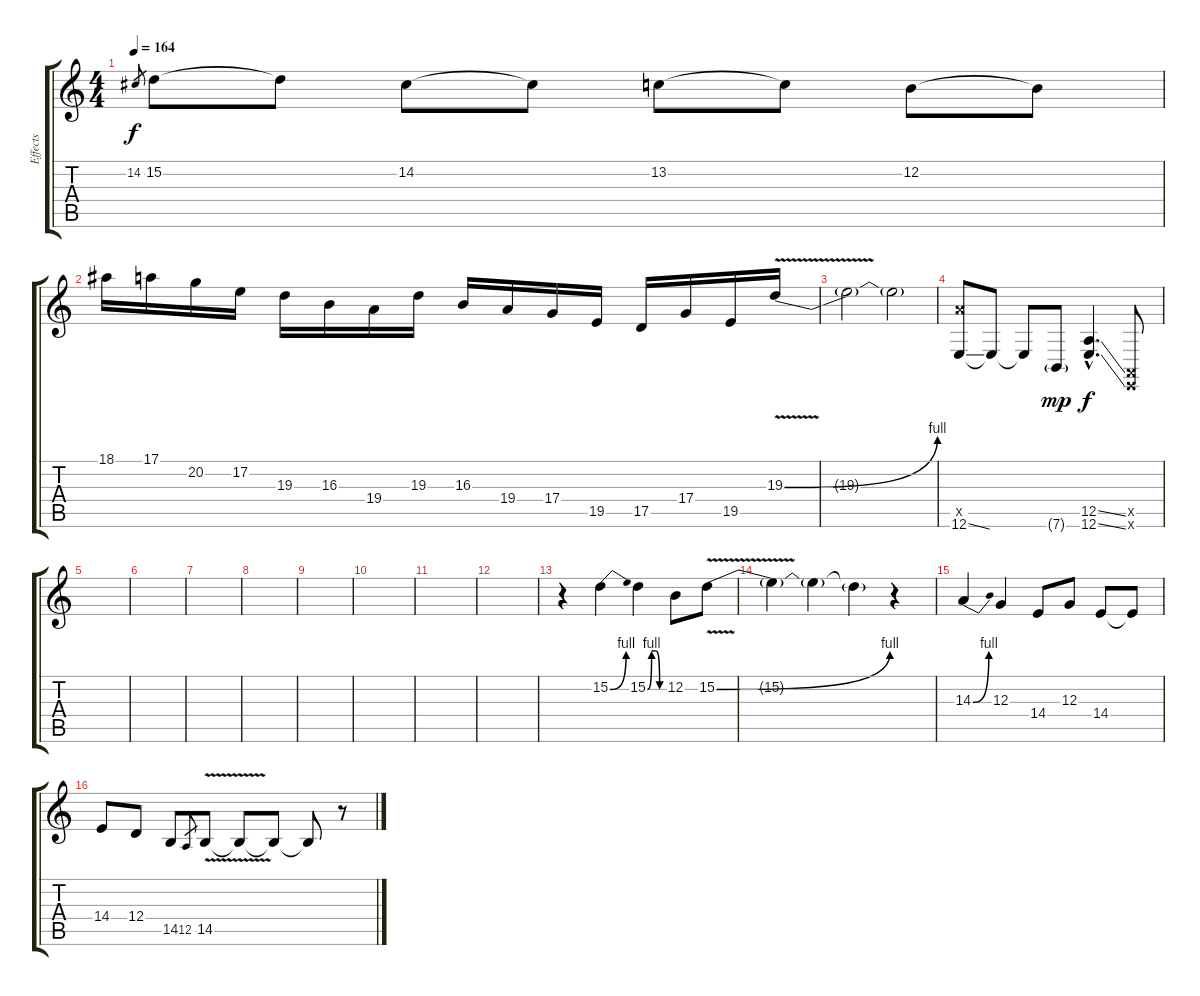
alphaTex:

\track ("Effects" "Effects") {instrument bassoon}
\staff {score tabs}
\tuning (E4 B3 G3 D3 A2 E2) {hide}
\ts (4 4)
\tempo 164
\clef g2
\ks c
14.2.8{gr dy f} 15.2.8 15.2{t}.8 14.2.8 14.2{t}.8 13.2.8 13.2{t}.8 12.2.8 12.2{t}.8 |
18.1.16 17.1.16 20.2.16 17.2.16 19.3.16 16.3.16 19.4.16 19.3.16 16.3.16 19.4.16 17.4.16 19.5.16 17.5.16 17.4.16 19.5.16 19.3{be (bend 0 0 60 4) v}.16 |
19.3{t}.2 19.3{t}.2 |
(24.5{x} 12.6{ss}).8{instrument guitarharmonics} 12.6{t}.8 12.6{t}.8 7.6{g}.8{dy mp} (12.5{ss hac} 12.6{ss hac}).4{d dy f instrument distortionguitar} (0.5{x} 0.6{x}).8 |
|
|
|
|
|
|
|
|
r.4 15.2{be (bend 0 0 60 4)}.4 15.2{be (custom 0 0 15 4 30 4 45 0 60 0)}.4 12.2.8 15.2{be (bend 0 0 60 4) v}.8 |
15.2{t}.4 15.2{t}.4 15.2{t}.4 r.4 |
14.3{be (bend 0 0 60 4)}.4 12.3.4 14.4.8 12.3.8 14.4.8 14.4{t}.8 |
14.4.8 12.4.8 14.5.8 12.5.8{gr} 14.5{v}.8 14.5{t}.8 14.5{t}.8 14.5{t}.8 r.8
